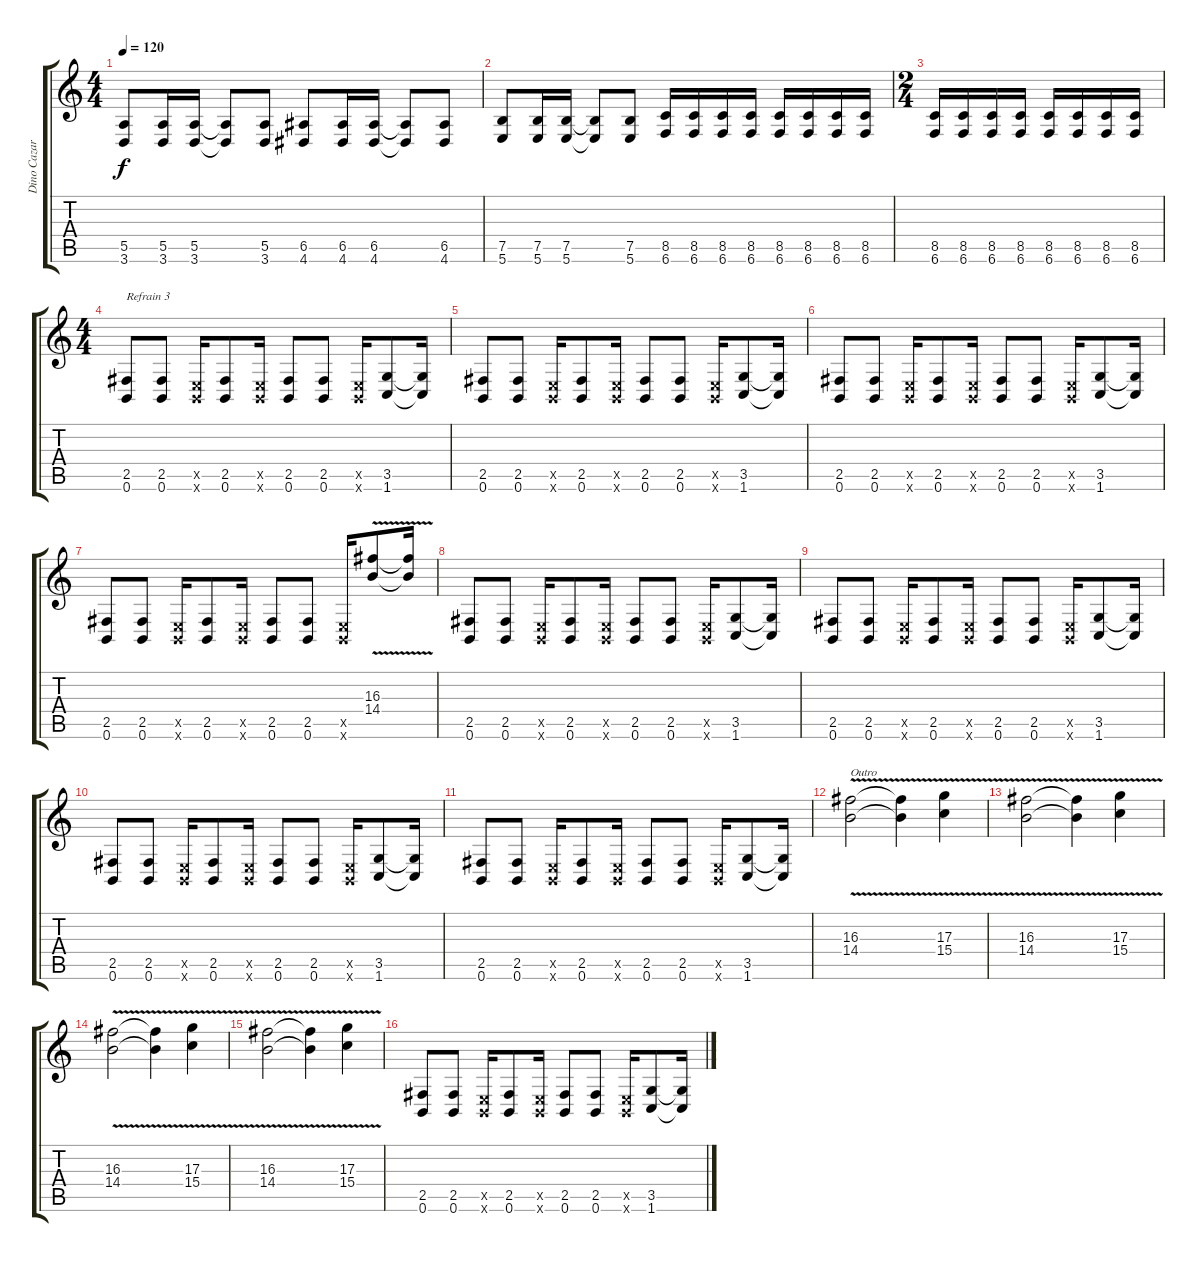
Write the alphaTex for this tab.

\track ("Dino Cazares" "Dino Cazar") {instrument distortionguitar}
\staff {score tabs}
\tuning (B3 G3 D3 A2 E2 B1) {hide}
\ts (4 4)
\tempo 120
\clef g2
\ks c
(5.5 3.6).8{dy f} (5.5 3.6).16 (5.5 3.6).16 (5.5{t} 3.6{t}).8 (5.5 3.6).8 (6.5 4.6).8 (6.5 4.6).16 (6.5 4.6).16 (6.5{t} 4.6{t}).8 (6.5 4.6).8 |
(7.5 5.6).8 (7.5 5.6).16 (7.5 5.6).16 (7.5{t} 5.6{t}).8 (7.5 5.6).8 (8.5 6.6).16 (8.5 6.6).16 (8.5 6.6).16 (8.5 6.6).16 (8.5 6.6).16 (8.5 6.6).16 (8.5 6.6).16 (8.5 6.6).16 |
\ts (2 4)
(8.5 6.6).16 (8.5 6.6).16 (8.5 6.6).16 (8.5 6.6).16 (8.5 6.6).16 (8.5 6.6).16 (8.5 6.6).16 (8.5 6.6).16 |
\ts (4 4)
(2.5 0.6).8{txt "Refrain 3"} (2.5 0.6).8 (0.5{x} 0.6{x}).16 (2.5 0.6).8 (0.5{x} 0.6{x}).16 (2.5 0.6).8 (2.5 0.6).8 (0.5{x} 0.6{x}).16 (3.5 1.6).8 (3.5{t} 1.6{t}).16 |
(2.5 0.6).8 (2.5 0.6).8 (0.5{x} 0.6{x}).16 (2.5 0.6).8 (0.5{x} 0.6{x}).16 (2.5 0.6).8 (2.5 0.6).8 (0.5{x} 0.6{x}).16 (3.5 1.6).8 (3.5{t} 1.6{t}).16 |
(2.5 0.6).8 (2.5 0.6).8 (0.5{x} 0.6{x}).16 (2.5 0.6).8 (0.5{x} 0.6{x}).16 (2.5 0.6).8 (2.5 0.6).8 (0.5{x} 0.6{x}).16 (3.5 1.6).8 (3.5{t} 1.6{t}).16 |
(2.5 0.6).8 (2.5 0.6).8 (0.5{x} 0.6{x}).16 (2.5 0.6).8 (0.5{x} 0.6{x}).16 (2.5 0.6).8 (2.5 0.6).8 (0.5{x} 0.6{x}).16 (16.3{v} 14.4{v}).8 (16.3{t} 14.4{t}).16 |
(2.5 0.6).8 (2.5 0.6).8 (0.5{x} 0.6{x}).16 (2.5 0.6).8 (0.5{x} 0.6{x}).16 (2.5 0.6).8 (2.5 0.6).8 (0.5{x} 0.6{x}).16 (3.5 1.6).8 (3.5{t} 1.6{t}).16 |
(2.5 0.6).8 (2.5 0.6).8 (0.5{x} 0.6{x}).16 (2.5 0.6).8 (0.5{x} 0.6{x}).16 (2.5 0.6).8 (2.5 0.6).8 (0.5{x} 0.6{x}).16 (3.5 1.6).8 (3.5{t} 1.6{t}).16 |
(2.5 0.6).8 (2.5 0.6).8 (0.5{x} 0.6{x}).16 (2.5 0.6).8 (0.5{x} 0.6{x}).16 (2.5 0.6).8 (2.5 0.6).8 (0.5{x} 0.6{x}).16 (3.5 1.6).8 (3.5{t} 1.6{t}).16 |
(2.5 0.6).8 (2.5 0.6).8 (0.5{x} 0.6{x}).16 (2.5 0.6).8 (0.5{x} 0.6{x}).16 (2.5 0.6).8 (2.5 0.6).8 (0.5{x} 0.6{x}).16 (3.5 1.6).8 (3.5{t} 1.6{t}).16 |
(16.3{v} 14.4{v}).2{txt "Outro" volume 10} (16.3{t} 14.4{t}).4 (17.3{v} 15.4{v}).4 |
(16.3{v} 14.4{v}).2{volume 10} (16.3{t} 14.4{t}).4 (17.3{v} 15.4{v}).4 |
(16.3{v} 14.4{v}).2{volume 10} (16.3{t} 14.4{t}).4 (17.3{v} 15.4{v}).4 |
(16.3{v} 14.4{v}).2{volume 10} (16.3{t} 14.4{t}).4 (17.3{v} 15.4{v}).4 |
(2.5 0.6).8 (2.5 0.6).8 (0.5{x} 0.6{x}).16 (2.5 0.6).8 (0.5{x} 0.6{x}).16 (2.5 0.6).8 (2.5 0.6).8 (0.5{x} 0.6{x}).16 (3.5 1.6).8 (3.5{t} 1.6{t}).16
